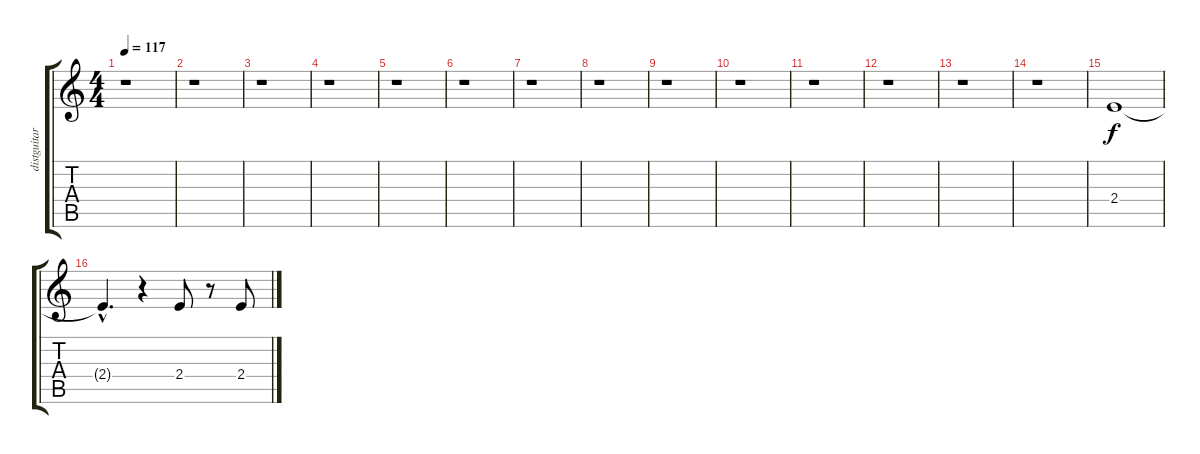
\track ("distguitar" "distguitar") {instrument distortionguitar}
\staff {score tabs}
\tuning (E4 B3 G3 D3 A2 E2) {hide}
\ts (4 4)
\tempo 117
\clef g2
\ks c
r.1{dy f} |
r.1 |
r.1 |
r.1 |
r.1 |
r.1 |
r.1 |
r.1 |
r.1 |
r.1 |
r.1 |
r.1 |
r.1 |
r.1 |
2.4.1 |
2.4{hac t}.4{d} r.4 2.4.8 r.8 2.4.8
